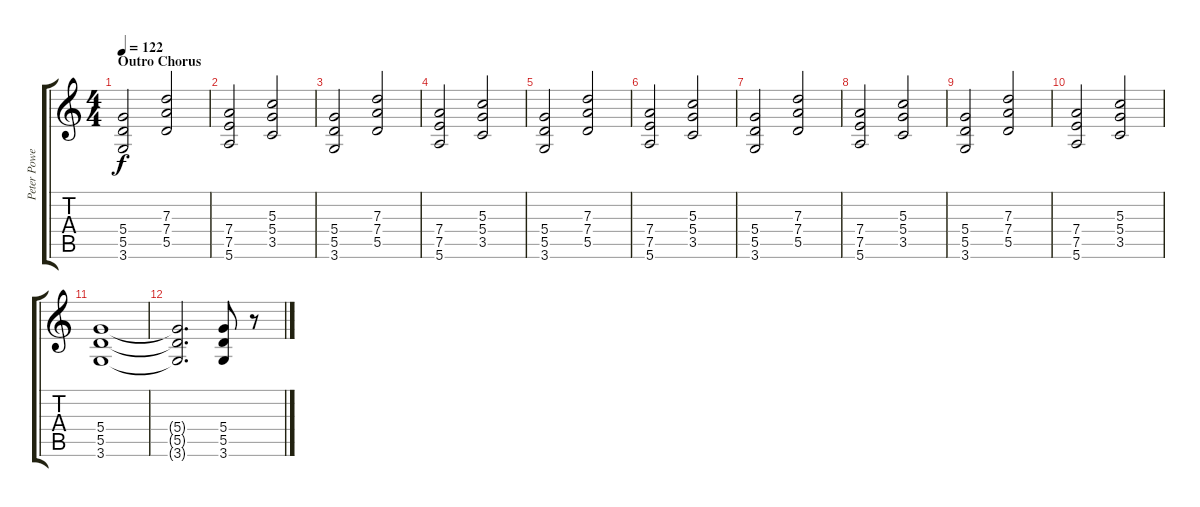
\track ("Peter Power" "Peter Powe") {instrument distortionguitar}
\staff {score tabs}
\tuning (E4 B3 G3 D3 A2 E2) {hide}
\ts (4 4)
\section ("" "Outro Chorus")
\tempo 122
\clef g2
\ks c
(5.4 5.5 3.6).2{dy f} (7.3 7.4 5.5).2 |
(7.4 7.5 5.6).2 (5.3 5.4 3.5).2 |
(5.4 5.5 3.6).2 (7.3 7.4 5.5).2 |
(7.4 7.5 5.6).2 (5.3 5.4 3.5).2 |
(5.4 5.5 3.6).2 (7.3 7.4 5.5).2 |
(7.4 7.5 5.6).2 (5.3 5.4 3.5).2 |
(5.4 5.5 3.6).2 (7.3 7.4 5.5).2 |
(7.4 7.5 5.6).2 (5.3 5.4 3.5).2 |
(5.4 5.5 3.6).2 (7.3 7.4 5.5).2 |
(7.4 7.5 5.6).2 (5.3 5.4 3.5).2 |
(5.4 5.5 3.6).1 |
(5.4{t} 5.5{t} 3.6{t}).2{d} (5.4 5.5 3.6).8 r.8
